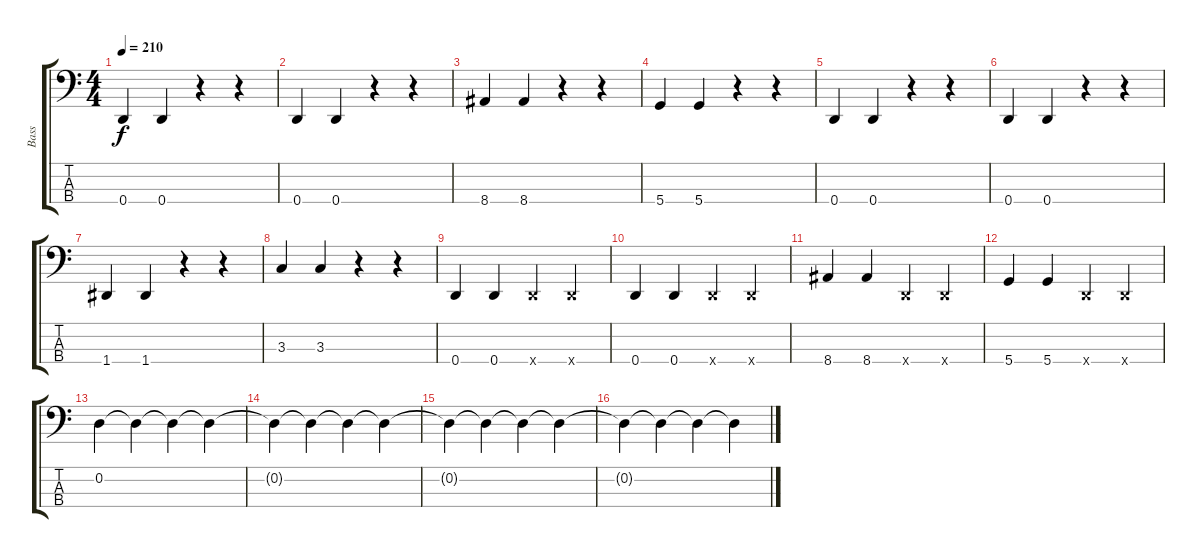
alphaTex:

\track ("Bass" "Bass") {instrument electricbasspick}
\staff {score tabs}
\tuning (G2 D2 A1 D1) {hide}
\ts (4 4)
\tempo 210
\clef f4
\ks c
0.4.4{dy f} 0.4.4 r.4 r.4 |
0.4.4 0.4.4 r.4 r.4 |
8.4.4 8.4.4 r.4 r.4 |
5.4.4 5.4.4 r.4 r.4 |
0.4.4 0.4.4 r.4 r.4 |
0.4.4 0.4.4 r.4 r.4 |
1.4.4 1.4.4 r.4 r.4 |
3.3.4 3.3.4 r.4 r.4 |
0.4.4 0.4.4 0.4{x}.4 0.4{x}.4 |
0.4.4 0.4.4 0.4{x}.4 0.4{x}.4 |
8.4.4 8.4.4 0.4{x}.4 0.4{x}.4 |
5.4.4 5.4.4 0.4{x}.4 0.4{x}.4 |
0.2.4 0.2{t}.4 0.2{t}.4 0.2{t}.4 |
0.2{t}.4 0.2{t}.4 0.2{t}.4 0.2{t}.4 |
0.2{t}.4 0.2{t}.4 0.2{t}.4 0.2{t}.4 |
0.2{t}.4 0.2{t}.4 0.2{t}.4 0.2{t}.4
